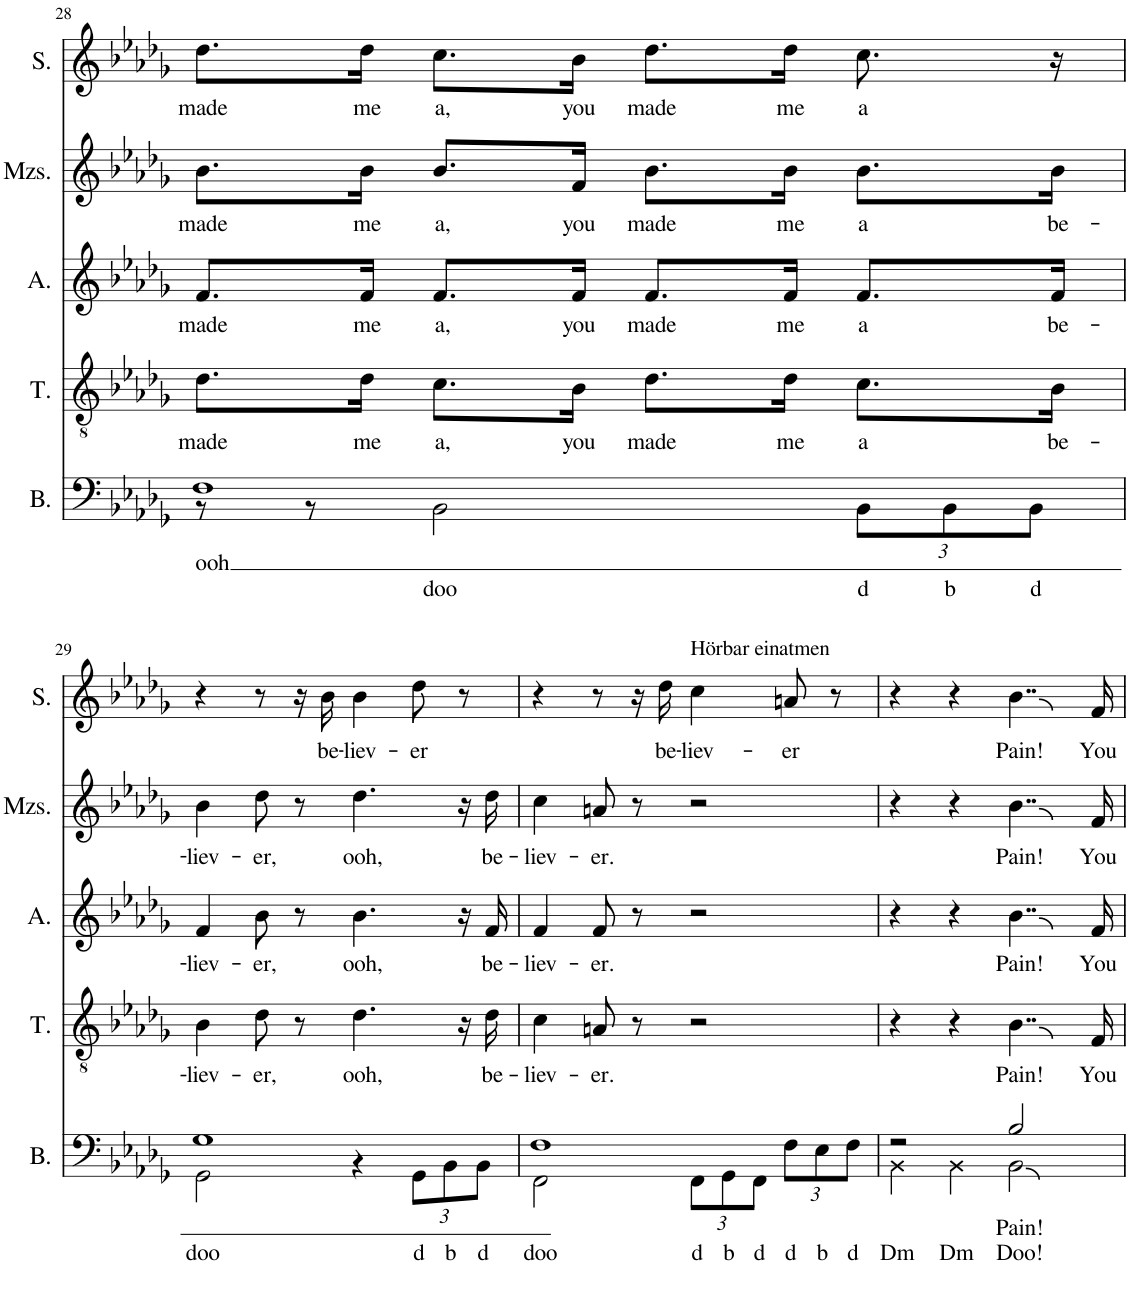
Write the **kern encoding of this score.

**kern	**text	**text	**kern	**text	**kern	**text	**kern	**text	**kern	**text
*part5	*part5	*part5	*part4	*part4	*part3	*part3	*part2	*part2	*part1	*part1
*staff5	*staff5	*staff5	*staff4	*staff4	*staff3	*staff3	*staff2	*staff2	*staff1	*staff1
*I"Bass	*	*	*I"Tenor	*	*I"Alt	*	*I"Mezzosopran	*	*I"Sopran	*
*I'B.	*	*	*I'T.	*	*I'A.	*	*I'Mzs.	*	*I'S.	*
!!LO:PB:g=z
*clefF4	*	*	*clefGv2	*	*clefG2	*	*clefG2	*	*clefG2	*
*k[b-e-a-d-g-]	*	*	*k[b-e-a-d-g-]	*	*k[b-e-a-d-g-]	*	*k[b-e-a-d-g-]	*	*k[b-e-a-d-g-]	*
*M4/4	*	*	*M4/4	*	*M4/4	*	*M4/4	*	*M4/4	*
=28	=28	=28	=28	=28	=28	=28	=28	=28	=28	=28
!	!LO:LY:b	!	!	!LO:LY:b	!	!LO:LY:b	!	!LO:LY:b	!	!LO:LY:b
*^	*	*	*	*	*	*	*	*	*	*
1F	8r	ooh	.	8.d-\L	made	8.f/L	made	8.b-\L	made	8.dd-\L	made
.	8r	.	.	.	.	.	.	.	.	.	.
!	!	!	!	!	!LO:LY:b	!	!LO:LY:b	!	!LO:LY:b	!	!LO:LY:b
.	.	.	.	16d-\Jk	me	16f/Jk	me	16b-\Jk	me	16dd-\Jk	me
!	!	!	!LO:LY:b	!	!LO:LY:b	!	!LO:LY:b	!	!LO:LY:b	!	!LO:LY:b
.	2BB-\	.	doo	8.c\L	a,	8.f/L	a,	8.b-/L	a,	8.cc\L	a,
!	!	!	!	!	!LO:LY:b	!	!LO:LY:b	!	!LO:LY:b	!	!LO:LY:b
.	.	.	.	16B-\Jk	you	16f/Jk	you	16f/Jk	you	16b-\Jk	you
!	!	!	!	!	!LO:LY:b	!	!LO:LY:b	!	!LO:LY:b	!	!LO:LY:b
.	.	.	.	8.d-\L	made	8.f/L	made	8.b-\L	made	8.dd-\L	made
!	!	!	!	!	!LO:LY:b	!	!LO:LY:b	!	!LO:LY:b	!	!LO:LY:b
.	.	.	.	16d-\Jk	me	16f/Jk	me	16b-\Jk	me	16dd-\Jk	me
*	*Xbrackettup	*	*	*	*	*	*	*	*	*	*
!	!	!	!LO:LY:b	!	!LO:LY:b	!	!LO:LY:b	!	!LO:LY:b	!	!LO:LY:b
.	12BB-\L	.	d	8.c\L	a	8.f/L	a	8.b-\L	a	8.cc\	a
!	!	!	!LO:LY:b	!	!	!	!	!	!	!	!
.	12BB-\	.	b	.	.	.	.	.	.	.	.
!	!	!	!LO:LY:b	!	!	!	!	!	!	!	!
.	12BB-\J	.	d	.	.	.	.	.	.	.	.
!	!	!	!	!	!LO:LY:b	!	!LO:LY:b	!	!LO:LY:b	!	!
.	.	.	.	16B-\Jk	be-	16f/Jk	be-	16b-\Jk	be-	16r	.
!!LO:LB:g=z
=29	=29	=29	=29	=29	=29	=29	=29	=29	=29	=29	=29
!	!	!	!LO:LY:b	!	!LO:LY:b	!	!LO:LY:b	!	!LO:LY:b	!	!
1G-	2GG-\	.	doo	4B-\	-liev-	4f/	-liev-	4b-\	-liev-	4r	.
!	!	!	!	!	!LO:LY:b	!	!LO:LY:b	!	!LO:LY:b	!	!
.	.	.	.	8d-\	-er,	8b-\	-er,	8dd-\	-er,	8r	.
.	.	.	.	8r	.	8r	.	8r	.	16r	.
!	!	!	!	!	!	!	!	!	!	!	!LO:LY:b
.	.	.	.	.	.	.	.	.	.	16b-\	be-
!	!	!	!	!	!LO:LY:b	!	!LO:LY:b	!	!LO:LY:b	!	!LO:LY:b
.	4r	.	.	4.d-\	ooh,	4.b-\	ooh,	4.dd-\	ooh,	4b-\	-liev-
!	!	!	!LO:LY:b	!	!	!	!	!	!	!	!LO:LY:b
.	12GG-\L	.	d	.	.	.	.	.	.	8dd-\	-er
!	!	!	!LO:LY:b	!	!	!	!	!	!	!	!
.	12BB-\	.	b	.	.	.	.	.	.	.	.
.	.	.	.	16r	.	16r	.	16r	.	8r	.
!	!	!	!LO:LY:b	!	!	!	!	!	!	!	!
.	12BB-\J	.	d	.	.	.	.	.	.	.	.
!	!	!	!	!	!LO:LY:b	!	!LO:LY:b	!	!LO:LY:b	!	!
.	.	.	.	16d-\	be-	16f/	be-	16dd-\	be-	.	.
=30	=30	=30	=30	=30	=30	=30	=30	=30	=30	=30	=30
!	!	!	!LO:LY:b	!	!LO:LY:b	!	!LO:LY:b	!	!LO:LY:b	!	!
1F	2FF\	.	doo	4c\	-liev-	4f/	-liev-	4cc\	-liev-	4r	.
!	!	!	!	!	!LO:LY:b	!	!LO:LY:b	!	!LO:LY:b	!	!
.	.	.	.	8An/	-er.	8f/	-er.	8an/	-er.	8r	.
.	.	.	.	8r	.	8r	.	8r	.	16r	.
!	!	!	!	!	!	!	!	!	!	!	!LO:LY:b
.	.	.	.	.	.	.	.	.	.	16dd-\	be-
!	!	!	!	!	!	!	!	!	!	!LO:TX:a:t=Hörbar einatmen	!
!	!	!	!LO:LY:b	!	!	!	!	!	!	!	!LO:LY:b
.	12FF\L	.	d	2r	.	2r	.	2r	.	4cc\	-liev-
!	!	!	!LO:LY:b	!	!	!	!	!	!	!	!
.	12GG-\	.	b	.	.	.	.	.	.	.	.
!	!	!	!LO:LY:b	!	!	!	!	!	!	!	!
.	12FF\J	.	d	.	.	.	.	.	.	.	.
!	!	!	!LO:LY:b	!	!	!	!	!	!	!	!LO:LY:b
.	12F\L	.	d	.	.	.	.	.	.	8an/	-er
!	!	!	!LO:LY:b	!	!	!	!	!	!	!	!
.	12E-\	.	b	.	.	.	.	.	.	.	.
.	.	.	.	.	.	.	.	.	.	8r	.
!	!	!	!LO:LY:b	!	!	!	!	!	!	!	!
.	12F\J	.	d	.	.	.	.	.	.	.	.
=31	=31	=31	=31	=31	=31	=31	=31	=31	=31	=31	=31
!	!	!	!LO:LY:b	!	!	!	!	!	!	!	!
2r	4BB-\	.	Dm	4r	.	4r	.	4r	.	4r	.
!	!	!	!LO:LY:b	!	!	!	!	!	!	!	!
.	4BB-\	.	Dm	4r	.	4r	.	4r	.	4r	.
!	!	!LO:LY:b	!	!	!	!	!	!	!	!	!
!	!	!	!LO:LY:b	!	!LO:LY:b	!	!LO:LY:b	!	!LO:LY:b	!	!LO:LY:b
2B-/	2BB-\	.	Doo!	4..B-\	Pain!	4..b-\	Pain!	4..b-\	Pain!	4..b-\	Pain!
!	!	!	!	!	!LO:LY:b	!	!LO:LY:b	!	!LO:LY:b	!	!LO:LY:b
.	.	.	.	16F/	You	16f/	You	16f/	You	16f/	You
*v	*v	*	*	*	*	*	*	*	*	*	*
=	=	=	=	=	=	=	=	=	=	=
*-	*-	*-	*-	*-	*-	*-	*-	*-	*-	*-
